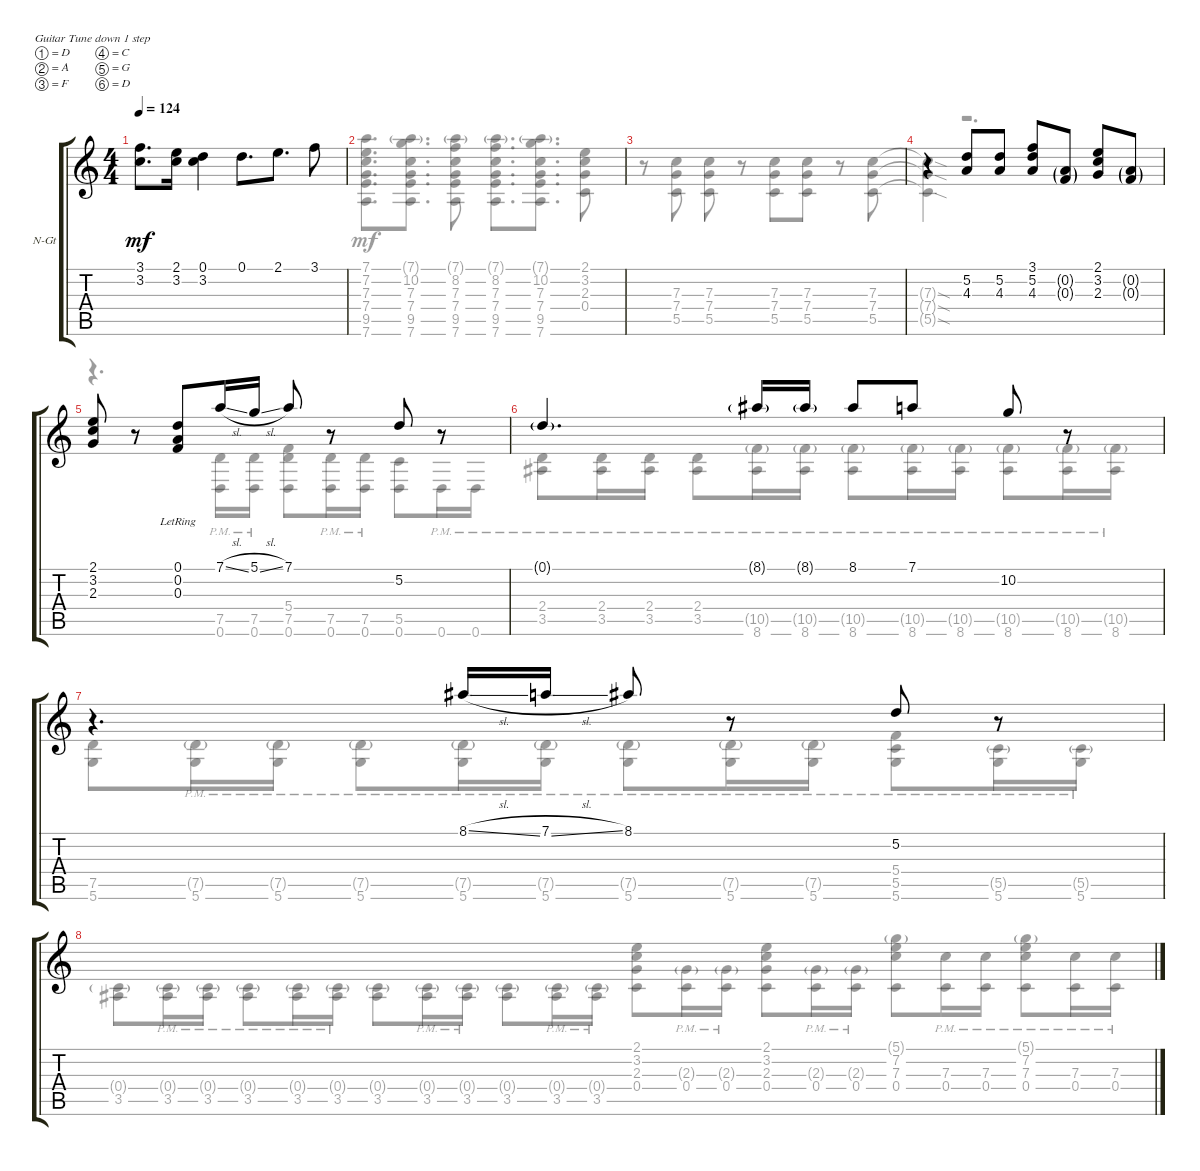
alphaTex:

\defaultSystemsLayout 4
\bracketExtendMode groupsimilarinstruments
\firstSystemTrackNameOrientation horizontal
\otherSystemsTrackNameOrientation horizontal
\track ("Nylon Guitar" "N-Gt") {instrument acousticguitarnylon}
\staff {score tabs}
\tuning (D4 A3 F3 C3 G2 D2)
\voice
\ts (4 4)
\tempo 124
\clef g2
\scale
0.475196
\ks c
(3.1 3.2).8{d dy mf} (2.1 3.2).16 (0.1 3.2).4 0.1.8{d} 2.1.8{d} 3.1.8 |
\scale
0.467603 |
|
r.4 (5.2 4.3).8 (5.2 4.3).8 (3.1 5.2 4.3).8 (0.3{g} 0.2{g}).8 (2.1 2.3 3.2).8 (0.2{g} 0.3{g}).8 |
(2.1 2.3 3.2).8 r.8 (0.1{lr} 0.2{lr} 0.3{lr}).8 7.1{sl}.16 5.1{sl}.16 7.1.8 r.8 5.2.8 r.8 |
\scale
0.510522 0.1{g}.4{d} 8.1{g}.16 8.1{g}.16 8.1.8 7.1.8 10.2.8 r.8 |
\scale
0.489366 r.4{d} 8.1{sl}.16 7.1{sl}.16 8.1.8 r.8 5.2.8 r.8 |
\scale
0.505931
\voice
\clef g2
\ottava regular
\simile none
\scale
0.475196
\ks c
(3.5 0.4{g}).8{dy mf} (3.5{pm} 0.4{g pm}).16 (3.5{pm} 0.4{g pm}).16 (3.5{pm} 0.4{g pm}).8 (3.5{pm} 0.4{g pm}).16 (3.5{pm} 0.4{g pm}).16 (3.5 0.4{g}).8 (3.5{pm} 0.4{g pm}).16 (3.5{pm} 0.4{g pm}).16 (3.5 0.4{g}).8 (3.5{pm} 0.4{g pm}).16 (3.5{pm} 0.4{g pm}).16 |
\scale
0.467603 (7.6 9.5 7.4 7.3 7.2 7.1).8{d} (10.2 7.1{g} 7.3 7.4 9.5 7.6).8{d} (8.2 7.6 9.5 7.4 7.3 7.1{g}).8 (8.2 7.1{g} 7.3 7.4 9.5 7.6).8{d} (10.2 7.6 9.5 7.4 7.3 7.1{g}).8{d} (2.1 3.2 2.3 0.4).8 |
r.8 (5.5 7.4 7.3).8 (5.5 7.3 7.4).8 r.8 (5.5 7.4 7.3).8 (5.5 7.3 7.4).8 r.8 (7.3 7.4 5.5).8 |
(7.3{sod t} 7.4{sod t} 5.5{sod t}).4 r.2{d} |
r.4{d} (0.6{pm} 7.5{pm}).16 (0.6{pm} 7.5{pm}).16 (0.6 7.5 5.4).8 (7.5{pm} 0.6{pm}).16 (7.5{pm} 0.6{pm}).16 (5.5 0.6).8 0.6{pm}.16 0.6{pm}.16 |
\scale
0.510522 (3.5{pm} 2.4{pm}).8 (3.5{pm} 2.4{pm}).16 (3.5{pm} 2.4{pm}).16 (3.5{pm} 2.4{pm}).8 (10.5{g pm} 8.6{pm}).16 (10.5{g pm} 8.6{pm}).16 (10.5{g pm} 8.6{pm}).8 (10.5{g pm} 8.6{pm}).16 (10.5{g pm} 8.6{pm}).16 (10.5{g pm} 8.6{pm}).8 (10.5{g pm} 8.6{pm}).16 (10.5{g pm} 8.6{pm}).16 |
\scale
0.489366 (7.5 5.6).8 (5.6{pm} 7.5{g pm}).16 (5.6{pm} 7.5{g pm}).16 (5.6{pm} 7.5{g pm}).8 (5.6{pm} 7.5{g pm}).16 (5.6{pm} 7.5{g pm}).16 (5.6{pm} 7.5{g pm}).8 (5.6{pm} 7.5{g pm}).16 (5.6{pm} 7.5{g pm}).16 (5.6{pm} 5.5{pm} 5.4{pm}).8 (5.6{pm} 5.5{g pm}).16 (5.6{pm} 5.5{g pm}).16 |
\scale
0.505931 (0.4 2.3 3.2 2.1).8 (0.4{pm} 2.3{g pm}).16 (0.4{pm} 2.3{g pm}).16 (0.4 2.3 3.2 2.1).8 (0.4{pm} 2.3{g pm}).16 (0.4{pm} 2.3{g pm}).16 (0.4 7.3 7.2 5.1{g}).8 (0.4{pm} 7.3{pm}).16 (0.4{pm} 7.3{pm}).16 (0.4 7.3 7.2 5.1{g pm}).8 (0.4{pm} 7.3{pm}).16 (0.4{pm} 7.3{pm}).16
